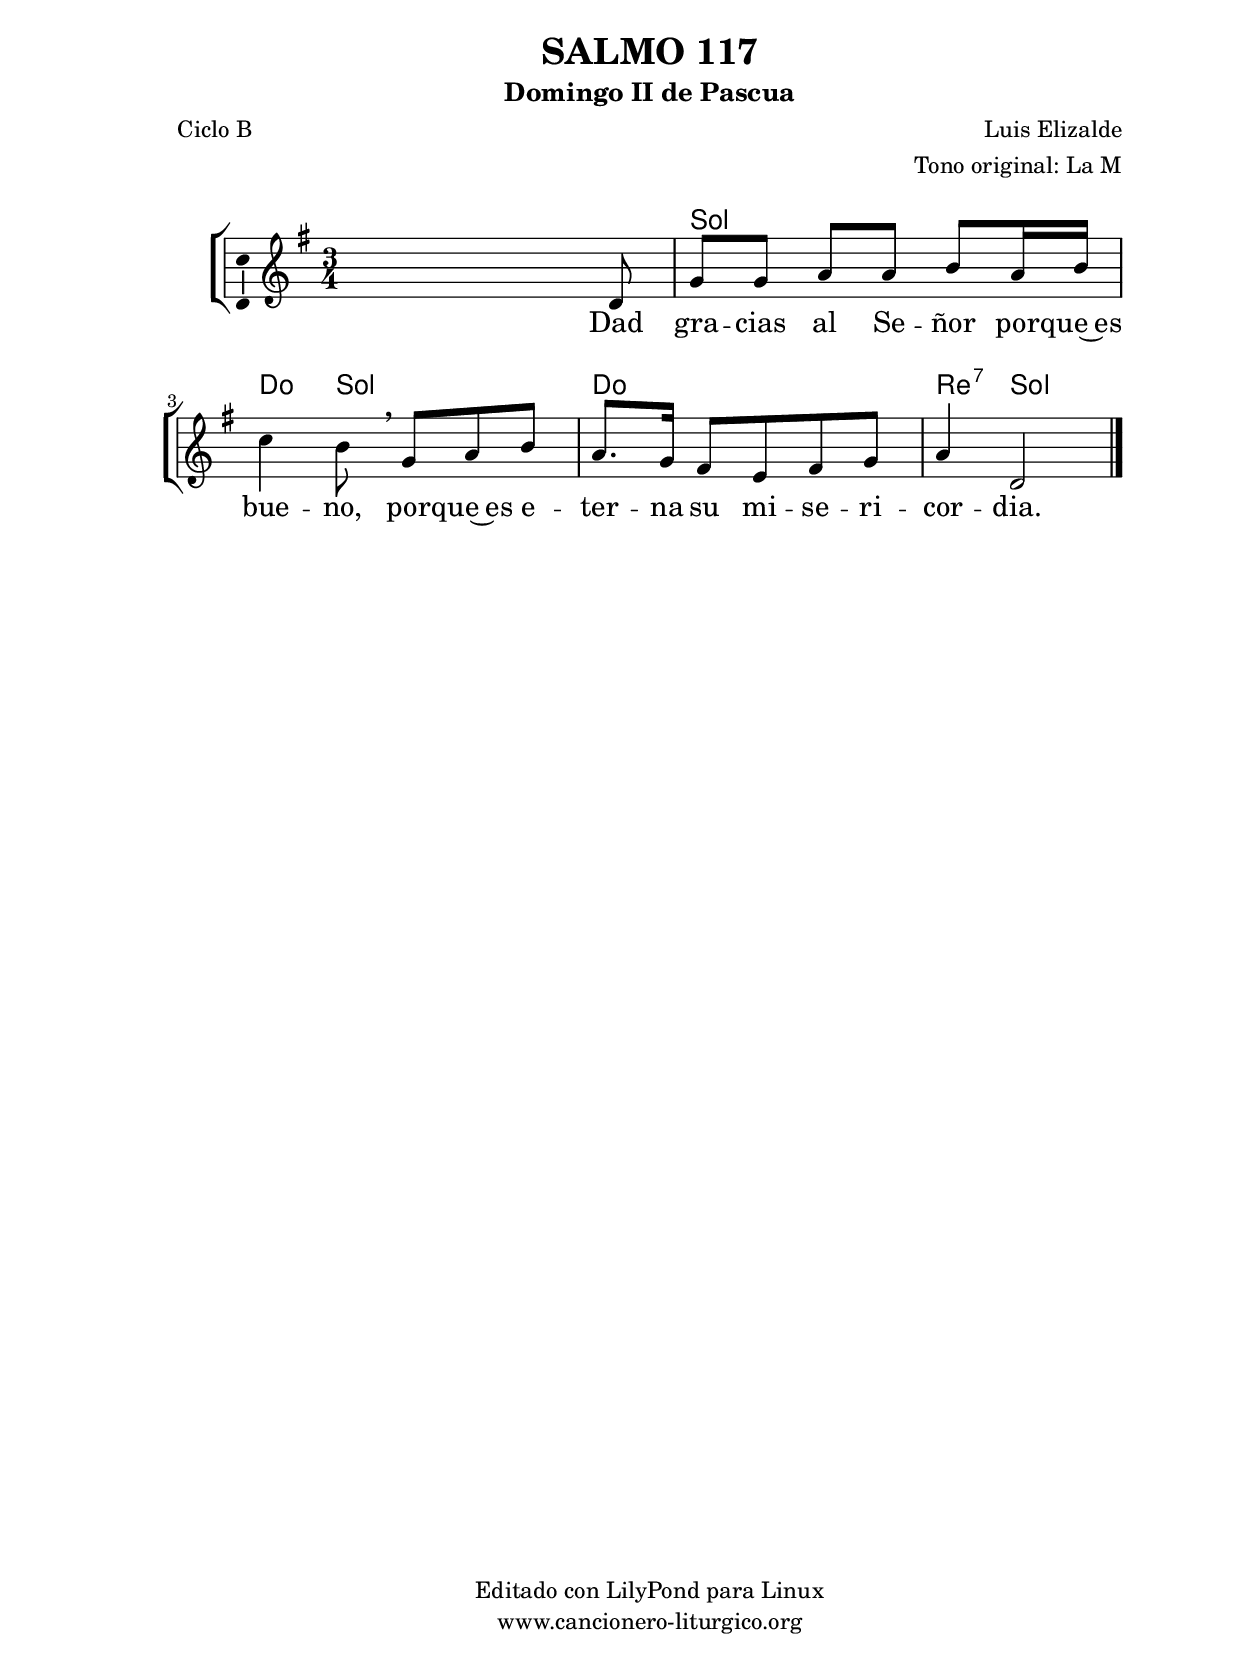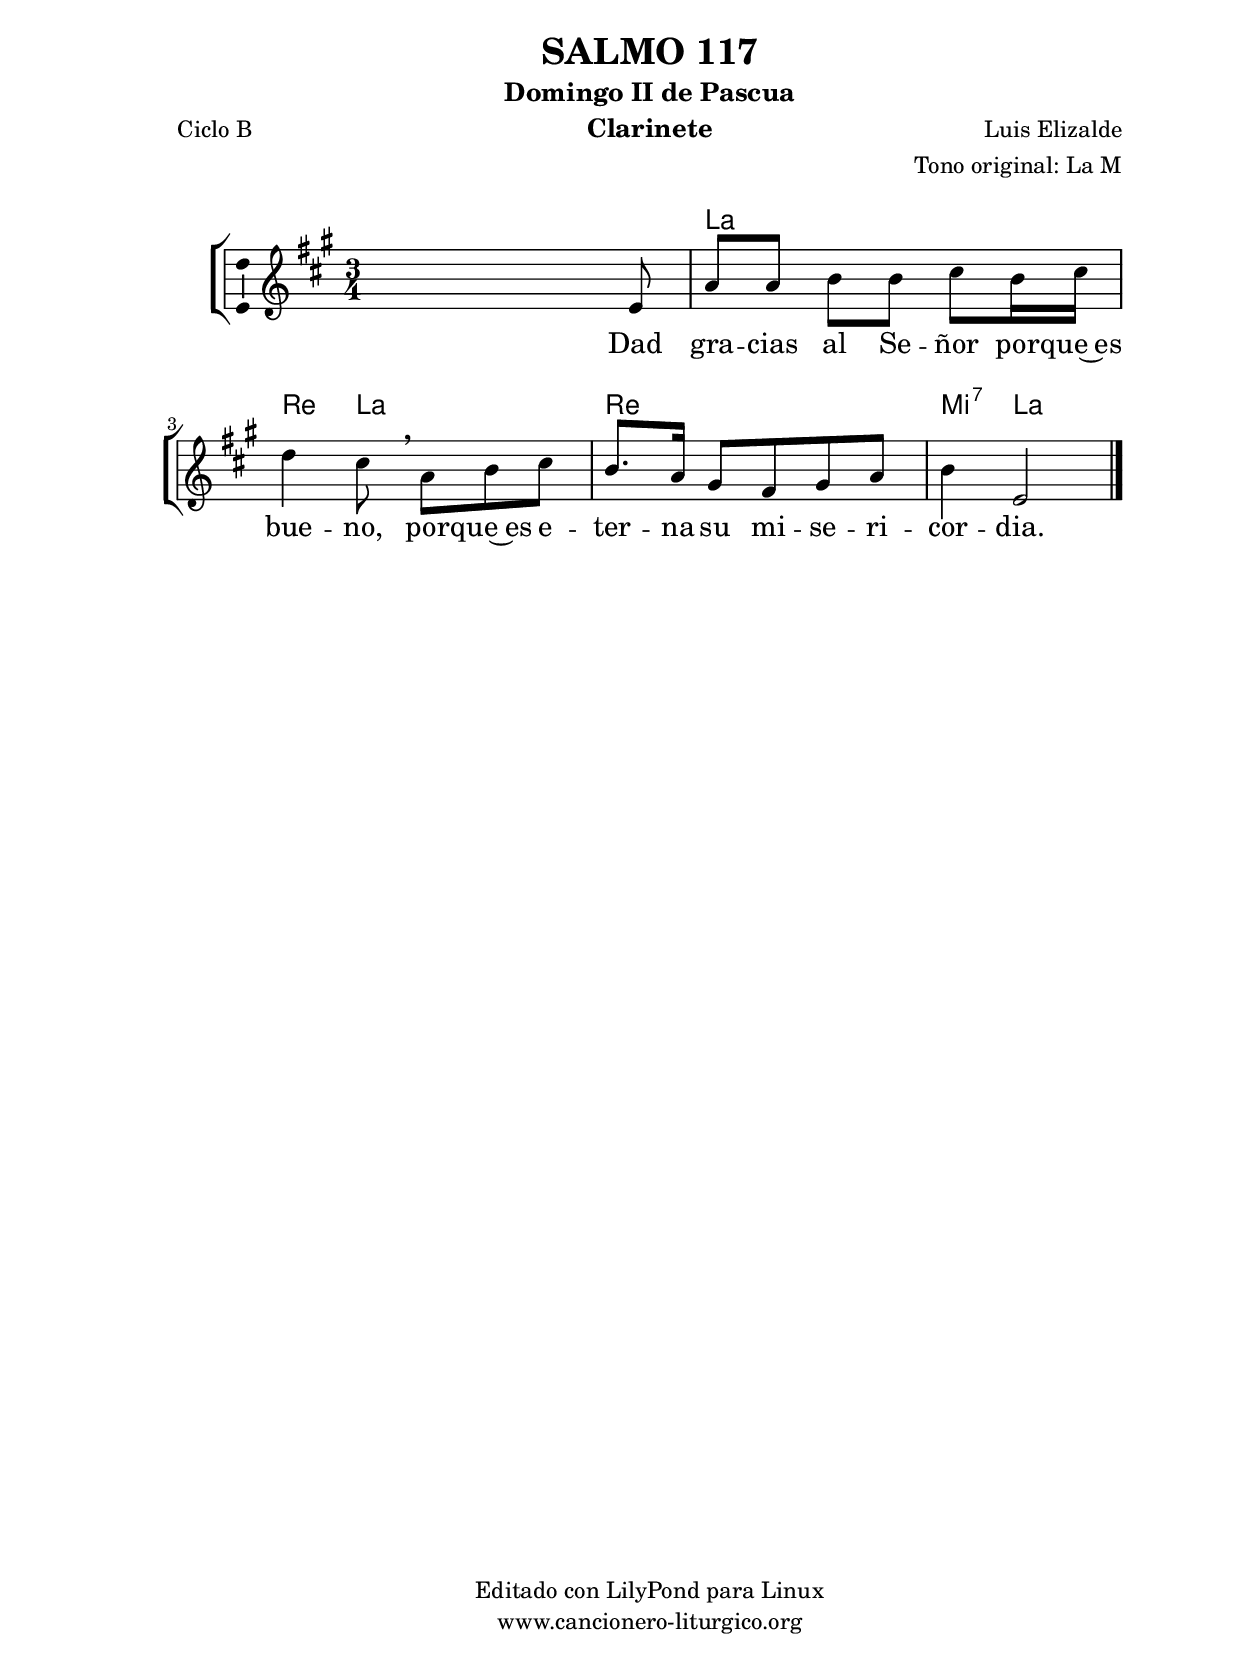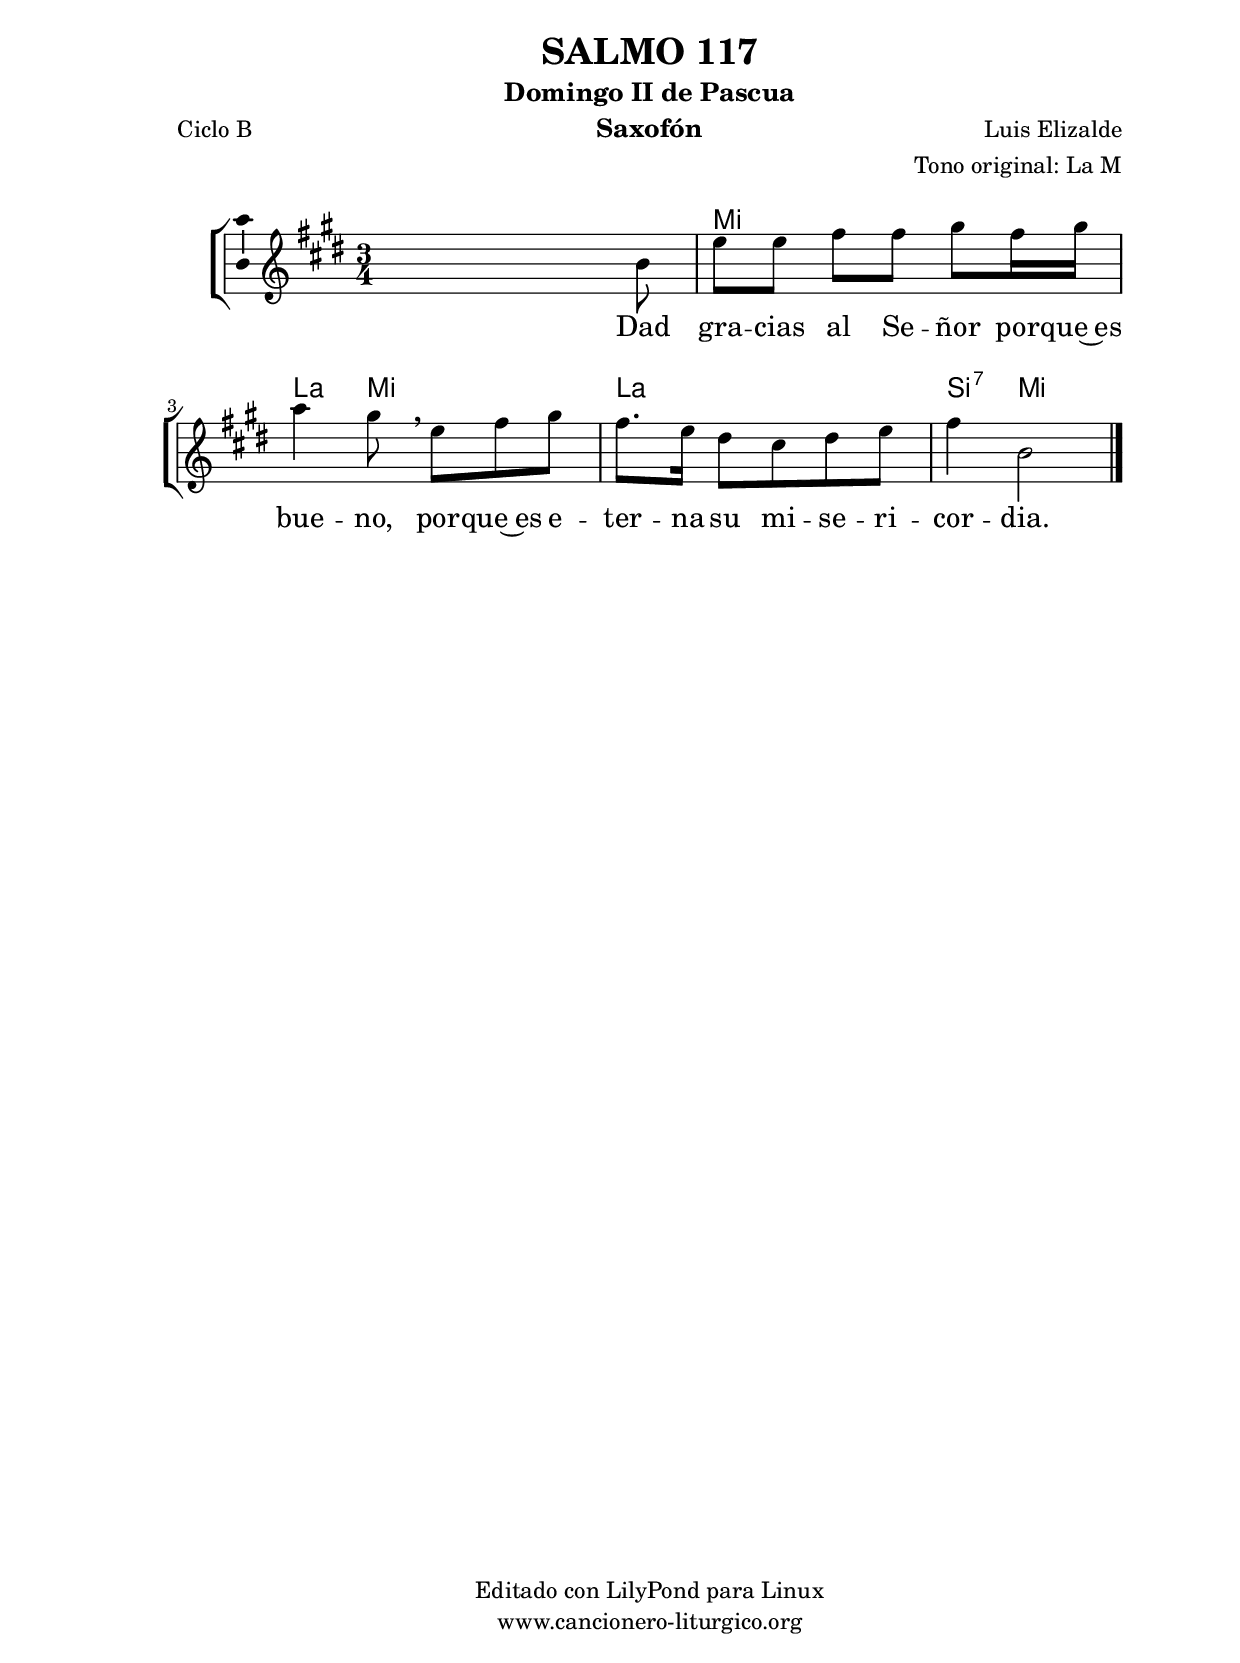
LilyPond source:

%
%para convertir .midi en .wav:
%timidity filename.midi -Ow -o finename.wav
%
%
%Para convertir de .wav a .mp3:
%lame -h -m j filename.wav
%
%
%para escuchar el midi:
%timidity nombrefichero.midi
%


%versión de lilypond para la que se ha escrito esta partitura:
\version "2.16.0"

	%Tamaño papel
	#(set-default-paper-size "a4")
	%Tamaño partitura
	#(set-global-staff-size 20)
	%No responde al pulsar sobre una nota
	#(ly:set-option 'point-and-click #f)

%parámetros del encabezamiento:
\header {
	title = "SALMO 117"
	subtitle = "Domingo II de Pascua"
	composer = "Luis Elizalde"
	poet = "Ciclo B"
	meter = ""
	arranger = "Tono original: La M"
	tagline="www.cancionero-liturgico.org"
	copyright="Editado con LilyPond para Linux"
	}

%parámetros asociados al papel:
\paper  {
	oddHeaderMarkup = \markup {\fill-line { \on-the-fly #not-first-page \fromproperty #'header:title \on-the-fly #not-first-page \fromproperty #'header:composer }}
	evenHeaderMarkup = \markup {\fill-line { \fromproperty #'header:composer \fromproperty #'header:title }}
	#(set-paper-size "a4")
	print-page-number = ##f
	first-page-number = 1
	print-first-page-number = ##f
%	head-separation = 3.0 \cm
	top-margin = 2.0 \cm
	bottom-margin = 0.5\cm
%%%	bottom-margin = -1.0\cm
	left-margin = 3.0 \cm
	line-width = 16.0 \cm 
	indent = 8\mm
	interscoreline = 2.\mm
	between-system-space = 15\mm
%	para que las partituras no llenen la hoja:
	ragged-bottom = ##t
%	idem para la última hoja:
	ragged-last-bottom = ##f
%	para que las partituras llenen el ancho del papel:
	ragged-last = ##f
	after-title-space = 2.5 \cm
%page-count=1
%system-count=8

	%Flexible Vertical Spacing
%	markup-markup-spacing =
%	#'((basic-distance . 15) (minimum-distance . 15) (padding . 3))
	markup-system-spacing =
	#'((basic-distance . 15) (minimum-distance . 15) (padding . 3))
	system-system-spacing =
	#'((basic-distance . 15) (minimum-distance . 15) (padding . 3))
	score-system-spacing =
	#'((basic-distance . 15) (minimum-distance . 15) (padding . 5))
%	top-system-spacing = % header
%	#'((basic-distance . 8) (minimum-distance . 0) (padding . 3))
%	top-markup-spacing =
%	#'((basic-distance . 20) (minimum-distance . 20) (padding . 3))
	last-bottom-spacing = % footer
	#'((basic-distance . 5) (minimum-distance . 5) (padding . 3))
%	score-markup-spacing =
%	#'((basic-distance . 16) (minimum-distance . 13) (padding . 3))

	}


%parámetros que afectan a toda la partitura:
global =  {
	%clave de sol (G):
	\clef G
	%armadura:
	\transpose a g
	\key a \major
	\tempo 4=100
	\set Score.tempoHideNote = ##t
	}


acordes = {
	\italianChords
	\chordmode {
	\transpose a g
{

s2.
a2. d4 a2 d2. e4:7 a2

	}
	}
}

melodia = 
	\transpose a g
{
	\relative c'{
	\time 3/4

s2 s8 e8
a8 a b b cis b16 cis
d4 cis8 \breathe a b cis
b8. a16 gis8 fis gis a
b4 e,2

	\bar "|."
	}
	}


texto = \lyricmode {
Dad gra -- cias al Se -- ñor por -- que~es bue -- no,
por -- que~es e -- ter -- na su mi -- se -- ri -- cor -- dia.
	}


acordesStaff = \context ChordNames = acordesStaff <<
	\set chordChanges = ##t
	\acordes
	>>


vozStaff = \context Voice = vozStaff
\with {\consists "Ambitus_engraver"}
<<
%	\set Staff.instrumentName = ""
%	\set Staff.shortInstrumentName = ""
%	\set Staff.midiInstrument = #"clarinet"
%	\set Staff.midiInstrument = #"cello"
%	\set Staff.midiInstrument = #"flute"
	\set Staff.midiInstrument = #"electric guitar (jazz)"
%	\set Staff.midiInstrument = #"english horn"
%	\set Staff.midiInstrument = #"violin"
%	\set Staff.midiInstrument = #"glockenspiel"
	\set Staff.midiMinimumVolume = #0.7
	\set Staff.midiMaximumVolume = #0.9
	\global
	\melodia
	>>


textoStaff = \context Lyrics = textoStaff <<
	\lyricsto vozStaff \texto
	>>

\book {
	\score {
		\context ChoirStaff {
			\override StaffGroup.SystemStartBracket #'collapse-height = #1
			\override Score.SystemStartBar #'collapse-height = #1
			<<
			\acordesStaff
			\vozStaff
			\textoStaff
			>>
			}
		\layout {
	    		\context {
				\Lyrics
				\override LyricText #'font-size = #2
				}
	   		 \context {
				\Score
				%fontSize = #3
				\override StaffSymbol #'staff-space = #(magstep +3)
				%\override Beam #'thickness = #0.55
				%\override SpacingSpanner #'spacing-increment = #1.0
				%\override Slur #'height-limit = #1.5
				}
			}
		}
	\score {
		\unfoldRepeats
		\context ChoirStaff {
			<<
			\acordesStaff
			\vozStaff
			>>
			}
		\midi {
	  		\context {
	  			\Score
				tempoWholesPerMinute = #(ly:make-moment 70 4)
				}
			}
		}
	}

%Partitura para clarinete
#(define output-suffix "C")
\book {
	\header{
		instrument = "Clarinete"
		}
	\score {
		\context ChoirStaff {
			\override StaffGroup.SystemStartBracket #'collapse-height = #1
			\override Score.SystemStartBar #'collapse-height = #1
\transpose c d
			<<
			\acordesStaff
			\vozStaff
			\textoStaff
			>>
			}
		\layout {
	    		\context {
				\Lyrics
				\override LyricText #'font-size = #2
				}
	   		 \context {
				\Score
				%fontSize = #3
				\override StaffSymbol #'staff-space = #(magstep +3)
				%\override Beam #'thickness = #0.55
				%\override SpacingSpanner #'spacing-increment = #1.0
				%\override Slur #'height-limit = #1.5
				}
			}
		}
	}

%Partitura para saxofón
#(define output-suffix "S")
\book {
	\header{
		instrument = "Saxofón"
		}
	\score {
		\context ChoirStaff {
			\override StaffGroup.SystemStartBracket #'collapse-height = #1
			\override Score.SystemStartBar #'collapse-height = #1
\transpose c a
			<<
			\acordesStaff
			\vozStaff
			\textoStaff
			>>
			}
		\layout {
	    		\context {
				\Lyrics
				\override LyricText #'font-size = #2
				}
	   		 \context {
				\Score
				%fontSize = #3
				\override StaffSymbol #'staff-space = #(magstep +3)
				%\override Beam #'thickness = #0.55
				%\override SpacingSpanner #'spacing-increment = #1.0
				%\override Slur #'height-limit = #1.5
				}
			}
		}
	}

